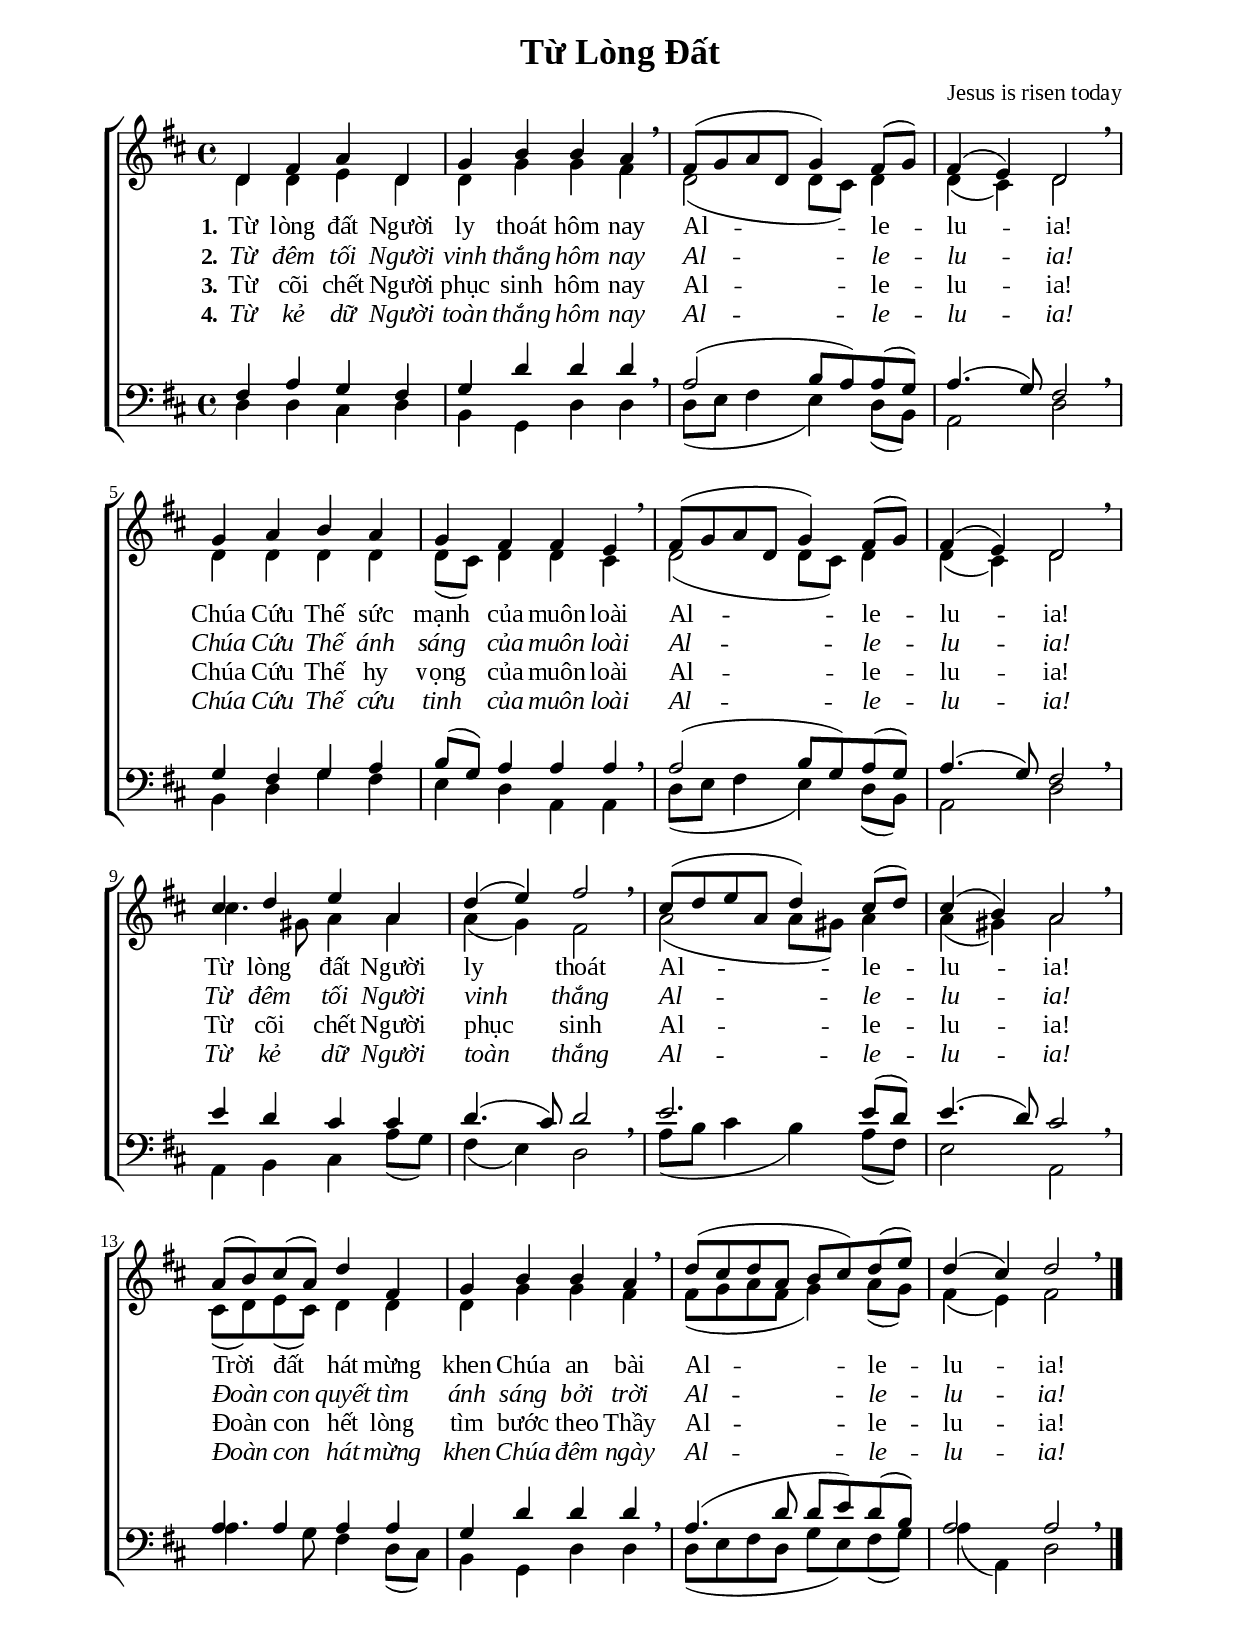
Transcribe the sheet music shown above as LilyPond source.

%%%%%%%%%%%%%%%%%%%%%%%%%%%%%
% Nội dung tài liệu
% 1. Cài đặt chung
% 2. Nhạc
% 3. Lời
% 4. Bố trí
%%%%%%%%%%%%%%%%%%%%%%%%%%%%%

%%%%%%%%%%%%%%%%%%%%%%%%%%%%%
% 1. Cài đặt chung
%%%%%%%%%%%%%%%%%%%%%%%%%%%%%
\version "2.18.2"

\header {
  title = "Từ Lòng Đất"
  composer = "Jesus is risen today"
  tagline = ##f
}

global= {
  \key d \major
  \time 4/4
}

\paper {
  #(set-paper-size "a4")
  top-margin = 10\mm
  bottom-margin = 10\mm
  left-margin = 20\mm
  right-margin = 20\mm
  indent = #0
  #(define fonts
	 (make-pango-font-tree "Liberation Serif"
	 		       "Liberation Serif"
			       "Liberation Serif"
			       (/ 20 20)))
  page-count = 1
}

printItalic = \with {
  \override LyricText.font-shape = #'italic
}

%%%%%%%%%%%%%%%%%%%%%%%%%%%%%
% 2. Nhạc
%%%%%%%%%%%%%%%%%%%%%%%%%%%%%
musicOne =   \relative c' {
  d4 fis4 a4 d,4 |
  g4 b4 b4 a4 \breathe |
  fis8(g8 a8 d,8 g4) fis8(g8) |
  fis4(e4) d2 \breathe \break |
  g4 a4 b4 a4 |
  g4 fis4 fis4 e4 \breathe |
  fis8(g8 a8 d,8 g4) fis8(g8) |
  fis4( e4) d2 \breathe \break |
  cis'4 d4 e4 a,4 |
  d4(e4) fis2 \breathe |
  cis8(d8 e8 a,8 d4) cis8(d8) |
  cis4(b4) a2 \breathe \break |
  a8(b8) cis8(a8) d4 fis,4 |
  g4 b4 b4 a4 \breathe |
  d8(cis8 d8 a8 b8 cis8) d8(e8) |
  d4(cis4) d2 \breathe \bar "|."
}

musicTwo =    \relative c' {
  d4 d4 e4 d4 |
  d4 g4 g4 fis4 \breathe |
  d2(d8 cis8) d4 |
  d4(cis4) d2 \breathe \break |
  d4 d4 d4 d4 |
  d8(cis8) d4 d4 cis4 |
  d2(d8 cis8) d4 |
  d4(cis4) d2 \breathe \break |
  cis'4. gis8 a4 a4 |
  a4(g4) fis2 \breathe |
  a2(a8 gis8) a4 |
  a4(gis4) a2 \breathe \break % 12
  cis,8(d8) e8(cis8) d4 d4 |
  d4 g4 g4 fis4 \breathe |
  fis8(g8 a8 fis8 g4) a8(g8) |
  fis4(e4) fis2 \breathe \bar "|."
}

musicThree =  \relative c {
  fis4 a4 g4 fis4 |
  g4 d'4 d4 d4 \breathe |
  a2( b8 a8) a8(g8) |
  a4.(g8) fis2  \breathe \break |
  g4 fis4 g4 a4 |
  b8(g8) a4 a4 a4 \breathe |
  a2( b8 g8) a8(g8) |
  a4.(g8) fis2 \breathe \break |
  e'4 d4 cis4 cis4 |
  d4.(cis8) d2 \breathe |
  e2. e8(d8) |
  e4.(d8) cis2 % \breathe \break |
  a4 a4 a4 a4 |
  g4 d'4 d4 d4 \breathe |
  a4.(d8 d8 e8) d8(b8) |
  a2 a2 \breathe \bar "|."
}

musicFour =    \relative c {
  d4 d4 cis4 d4 |
  b4 g4 d'4 d4 \breathe |
  d8(e8 fis4 e4) d8(b8) |
  a2 d2 \breathe \break |
  b4 d4 g4 fis4 |
  e4 d4 a4 a4 \breathe |
  d8(e8 fis4 e4) d8(b8) |
  a2 d2 \breathe \break |
  a4 b4 cis4 a'8(g8) |
  fis4(e4) d2 \breathe |
  a'8(b8 cis4 b4) a8(fis8) |
  e2 a,2 \breathe \break |
  a'4. g8 fis4 d8(cis8) |
  b4 g4 d'4 d4 \breathe |
  d8(e8 fis8 d8 g8 e8) fis8(g8) |
  a4(a,4) d2 \breathe \break \bar "|."
}

%%%%%%%%%%%%%%%%%%%%%%%%%%%%%
% 3. Lời
%%%%%%%%%%%%%%%%%%%%%%%%%%%%%
tiengVietMot = \lyricmode {
  \set stanza = #"1."
  Từ lòng đất Người ly thoát hôm nay Al -- le -- lu -- ia!
  Chúa Cứu Thế sức mạnh của muôn loài Al -- le -- lu -- ia!
  Từ lòng đất Người ly thoát Al -- le -- lu -- ia!
  Trời đất hát mừng khen Chúa an bài Al -- le -- lu -- ia!
}

tiengVietHai = \lyricmode {
  \set stanza = #"2."
  Từ đêm tối Người vinh thắng hôm nay Al -- le -- lu -- ia!
  Chúa Cứu Thế ánh sáng của muôn loài Al -- le -- lu -- ia!
  Từ đêm tối Người vinh thắng Al -- le -- lu -- ia!
  Đoàn con quyết tìm ánh sáng bởi trời Al -- le -- lu -- ia!
}

tiengVietBa = \lyricmode {
  \set stanza = #"3."
  Từ cõi chết Người phục sinh hôm nay Al -- le -- lu -- ia!
  Chúa Cứu Thế hy vọng của muôn loài Al -- le -- lu -- ia!
  Từ cõi chết Người phục sinh Al -- le -- lu -- ia!
  Đoàn con hết lòng tìm bước theo Thầy Al -- le -- lu -- ia!
}

tiengVietBon = \lyricmode {
  \set stanza = #"4."
  Từ kẻ dữ Người toàn thắng hôm nay Al -- le -- lu -- ia!
  Chúa Cứu Thế cứu tinh của muôn loài Al -- le -- lu -- ia!
  Từ kẻ dữ Người toàn thắng Al -- le -- lu -- ia!
  Đoàn con hát mừng khen Chúa đêm ngày Al -- le -- lu -- ia!
}

%%%%%%%%%%%%%%%%%%%%%%%%%%%%%
% 4. Bố trí
%%%%%%%%%%%%%%%%%%%%%%%%%%%%%
\score {
    \new ChoirStaff <<
      \new Staff <<
        \global
        \clef "treble"
        \new Voice = "sopranos" {
          \voiceOne \global \stemUp \slurUp \musicOne
        }
        \new Voice = "alto" {
          \voiceTwo \global \stemDown \slurDown \musicTwo
        }
      >>

      \new Lyrics \lyricsto sopranos \tiengVietMot
      \new Lyrics \printItalic \lyricsto sopranos \tiengVietHai
      \new Lyrics \lyricsto sopranos \tiengVietBa
      \new Lyrics \printItalic \lyricsto sopranos \tiengVietBon

      \new Staff <<
        \clef "bass"
        \global
        \new Voice = "tenor" {
          \voiceThree \global \stemUp \slurUp \musicThree
        }
        \new Voice = "bass" {
          \voiceThree \global \stemDown \slurDown \musicFour
        }
      >>
    >>
}
